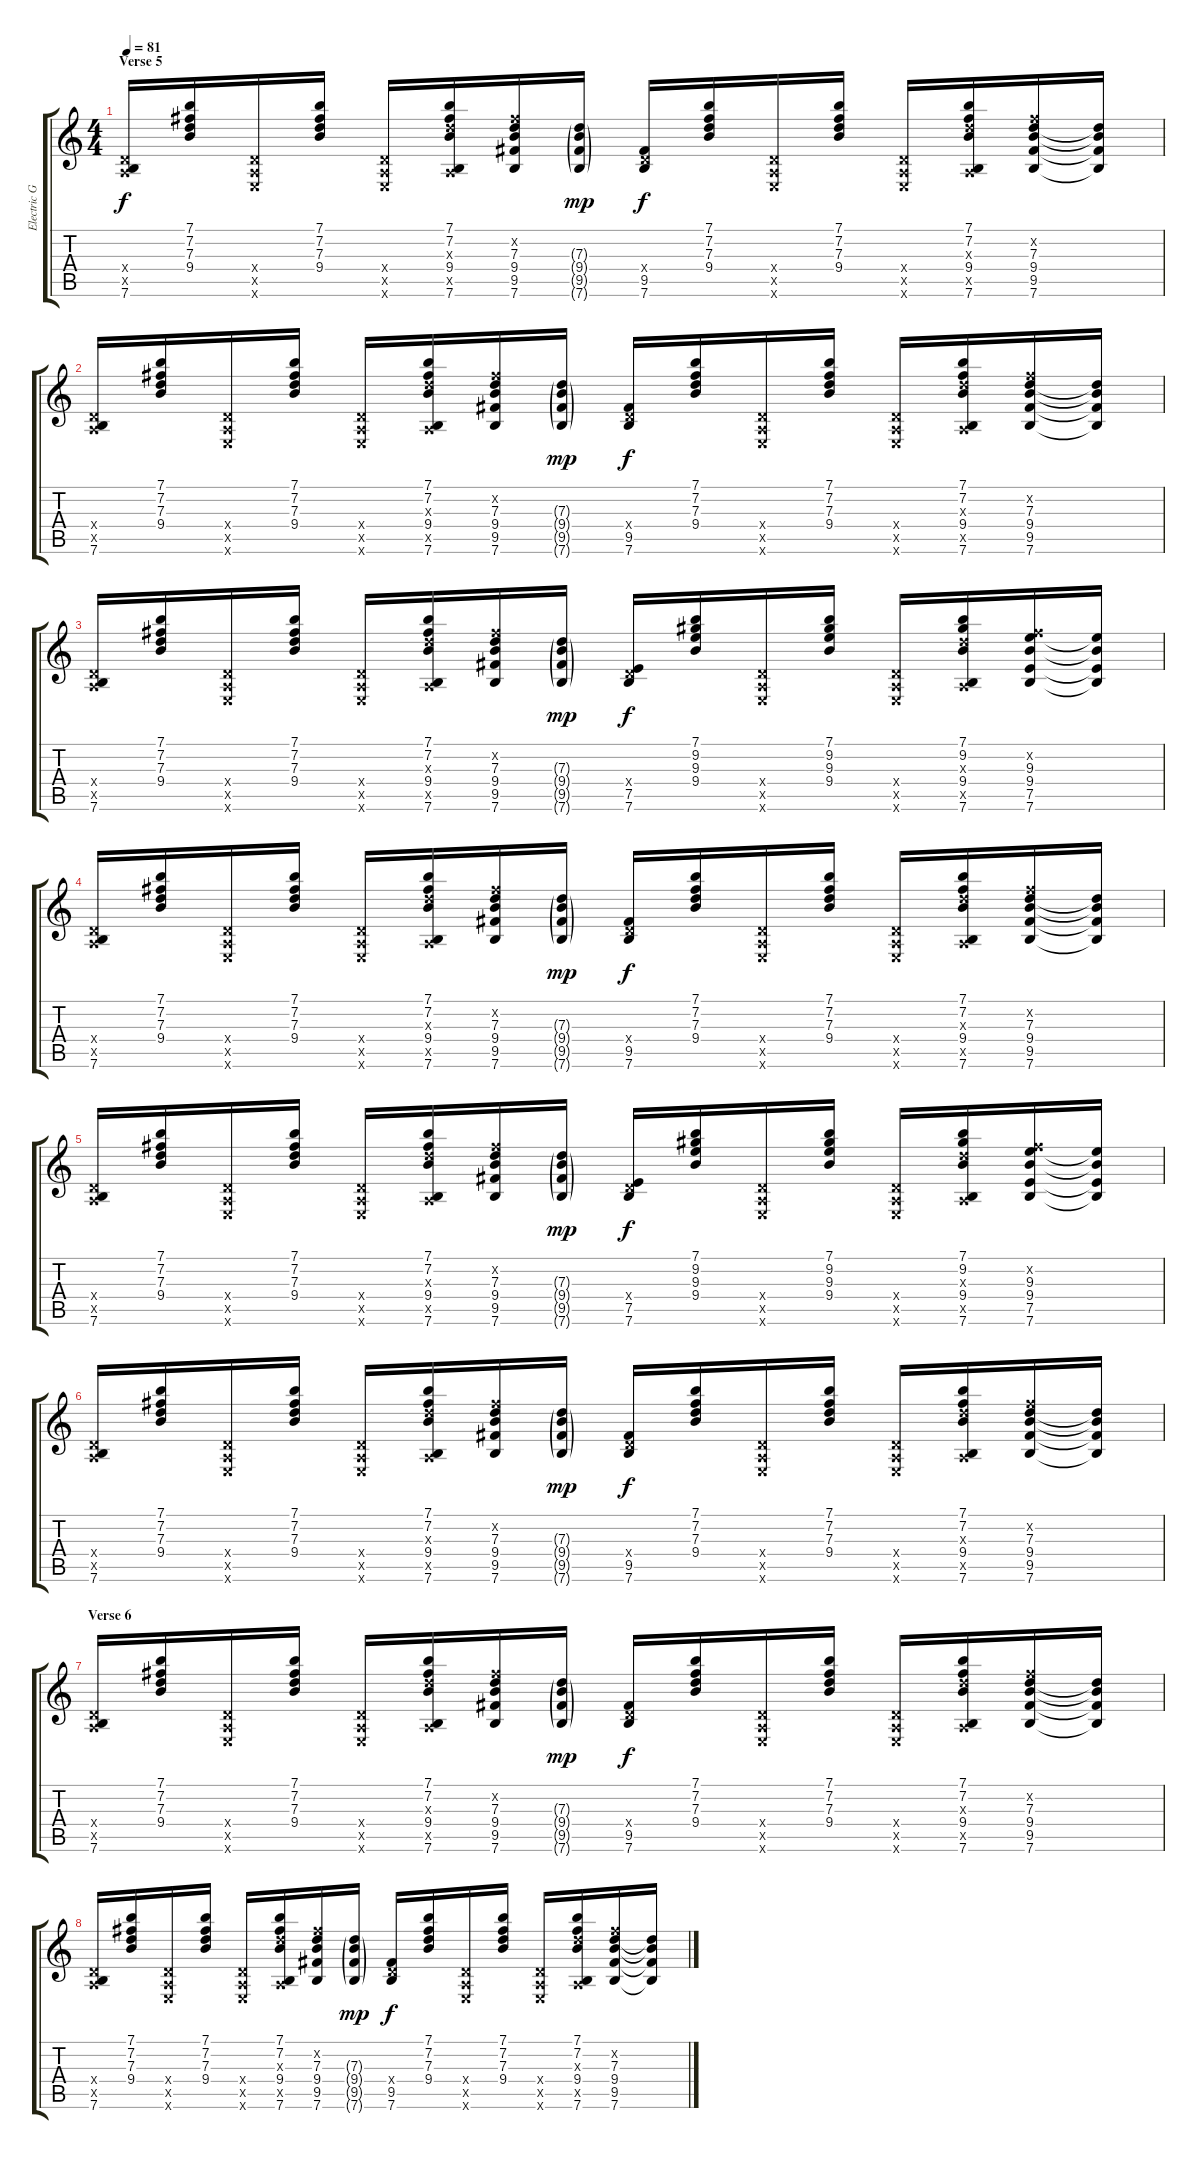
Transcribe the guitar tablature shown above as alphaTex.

\track ("Electric Guitar (Rythm)" "Electric G") {instrument electricguitarclean}
\staff {score tabs}
\tuning (E4 B3 G3 D3 A2 E2) {hide}
\ts (4 4)
\section ("" "Verse 5")
\tempo 81
\clef g2
\ks c
(0.4{x} 0.5{x} 7.6).16{dy f volume 12 instrument electricguitarclean} (7.1 7.2 7.3 9.4).16 (0.4{x} 0.5{x} 0.6{x}).16 (7.1 7.2 7.3 9.4).16 (0.4{x} 0.5{x} 0.6{x}).16 (7.1 7.2 7.3{x} 9.4 0.5{x} 7.6).16 (7.2{x} 7.3 9.4 9.5 7.6).16 (7.3{g} 9.4{g} 9.5{g} 7.6{g}).16{dy mp} (0.4{x} 9.5 7.6).16{dy f} (7.1 7.2 7.3 9.4).16 (0.4{x} 0.5{x} 0.6{x}).16 (7.1 7.2 7.3 9.4).16 (0.4{x} 0.5{x} 0.6{x}).16 (7.1 7.2 7.3{x} 9.4 0.5{x} 7.6).16 (7.2{x} 7.3 9.4 9.5 7.6).16 (7.3{t} 9.4{t} 9.5{t} 7.6{t}).16 |
(0.4{x} 0.5{x} 7.6).16 (7.1 7.2 7.3 9.4).16 (0.4{x} 0.5{x} 0.6{x}).16 (7.1 7.2 7.3 9.4).16 (0.4{x} 0.5{x} 0.6{x}).16 (7.1 7.2 7.3{x} 9.4 0.5{x} 7.6).16 (7.2{x} 7.3 9.4 9.5 7.6).16 (7.3{g} 9.4{g} 9.5{g} 7.6{g}).16{dy mp} (0.4{x} 9.5 7.6).16{dy f} (7.1 7.2 7.3 9.4).16 (0.4{x} 0.5{x} 0.6{x}).16 (7.1 7.2 7.3 9.4).16 (0.4{x} 0.5{x} 0.6{x}).16 (7.1 7.2 7.3{x} 9.4 0.5{x} 7.6).16 (7.2{x} 7.3 9.4 9.5 7.6).16 (7.3{t} 9.4{t} 9.5{t} 7.6{t}).16 |
(0.4{x} 0.5{x} 7.6).16 (7.1 7.2 7.3 9.4).16 (0.4{x} 0.5{x} 0.6{x}).16 (7.1 7.2 7.3 9.4).16 (0.4{x} 0.5{x} 0.6{x}).16 (7.1 7.2 7.3{x} 9.4 0.5{x} 7.6).16 (7.2{x} 7.3 9.4 9.5 7.6).16 (7.3{g} 9.4{g} 9.5{g} 7.6{g}).16{dy mp} (0.4{x} 7.5 7.6).16{dy f} (7.1 9.2 9.3 9.4).16 (0.4{x} 0.5{x} 0.6{x}).16 (7.1 9.2 9.3 9.4).16 (0.4{x} 0.5{x} 0.6{x}).16 (7.1 9.2 7.3{x} 9.4 0.5{x} 7.6).16 (7.2{x} 9.3 9.4 7.5 7.6).16 (9.3{t} 9.4{t} 7.5{t} 7.6{t}).16 |
(0.4{x} 0.5{x} 7.6).16 (7.1 7.2 7.3 9.4).16 (0.4{x} 0.5{x} 0.6{x}).16 (7.1 7.2 7.3 9.4).16 (0.4{x} 0.5{x} 0.6{x}).16 (7.1 7.2 7.3{x} 9.4 0.5{x} 7.6).16 (7.2{x} 7.3 9.4 9.5 7.6).16 (7.3{g} 9.4{g} 9.5{g} 7.6{g}).16{dy mp} (0.4{x} 9.5 7.6).16{dy f} (7.1 7.2 7.3 9.4).16 (0.4{x} 0.5{x} 0.6{x}).16 (7.1 7.2 7.3 9.4).16 (0.4{x} 0.5{x} 0.6{x}).16 (7.1 7.2 7.3{x} 9.4 0.5{x} 7.6).16 (7.2{x} 7.3 9.4 9.5 7.6).16 (7.3{t} 9.4{t} 9.5{t} 7.6{t}).16 |
(0.4{x} 0.5{x} 7.6).16 (7.1 7.2 7.3 9.4).16 (0.4{x} 0.5{x} 0.6{x}).16 (7.1 7.2 7.3 9.4).16 (0.4{x} 0.5{x} 0.6{x}).16 (7.1 7.2 7.3{x} 9.4 0.5{x} 7.6).16 (7.2{x} 7.3 9.4 9.5 7.6).16 (7.3{g} 9.4{g} 9.5{g} 7.6{g}).16{dy mp} (0.4{x} 7.5 7.6).16{dy f} (7.1 9.2 9.3 9.4).16 (0.4{x} 0.5{x} 0.6{x}).16 (7.1 9.2 9.3 9.4).16 (0.4{x} 0.5{x} 0.6{x}).16 (7.1 9.2 7.3{x} 9.4 0.5{x} 7.6).16 (7.2{x} 9.3 9.4 7.5 7.6).16 (9.3{t} 9.4{t} 7.5{t} 7.6{t}).16 |
(0.4{x} 0.5{x} 7.6).16 (7.1 7.2 7.3 9.4).16 (0.4{x} 0.5{x} 0.6{x}).16 (7.1 7.2 7.3 9.4).16 (0.4{x} 0.5{x} 0.6{x}).16 (7.1 7.2 7.3{x} 9.4 0.5{x} 7.6).16 (7.2{x} 7.3 9.4 9.5 7.6).16 (7.3{g} 9.4{g} 9.5{g} 7.6{g}).16{dy mp} (0.4{x} 9.5 7.6).16{dy f} (7.1 7.2 7.3 9.4).16 (0.4{x} 0.5{x} 0.6{x}).16 (7.1 7.2 7.3 9.4).16 (0.4{x} 0.5{x} 0.6{x}).16 (7.1 7.2 7.3{x} 9.4 0.5{x} 7.6).16 (7.2{x} 7.3 9.4 9.5 7.6).16 (7.3{t} 9.4{t} 9.5{t} 7.6{t}).16 |
\section ("" "Verse 6")
(0.4{x} 0.5{x} 7.6).16 (7.1 7.2 7.3 9.4).16 (0.4{x} 0.5{x} 0.6{x}).16 (7.1 7.2 7.3 9.4).16 (0.4{x} 0.5{x} 0.6{x}).16 (7.1 7.2 7.3{x} 9.4 0.5{x} 7.6).16 (7.2{x} 7.3 9.4 9.5 7.6).16 (7.3{g} 9.4{g} 9.5{g} 7.6{g}).16{dy mp} (0.4{x} 9.5 7.6).16{dy f} (7.1 7.2 7.3 9.4).16 (0.4{x} 0.5{x} 0.6{x}).16 (7.1 7.2 7.3 9.4).16 (0.4{x} 0.5{x} 0.6{x}).16 (7.1 7.2 7.3{x} 9.4 0.5{x} 7.6).16 (7.2{x} 7.3 9.4 9.5 7.6).16 (7.3{t} 9.4{t} 9.5{t} 7.6{t}).16 |
(0.4{x} 0.5{x} 7.6).16 (7.1 7.2 7.3 9.4).16 (0.4{x} 0.5{x} 0.6{x}).16 (7.1 7.2 7.3 9.4).16 (0.4{x} 0.5{x} 0.6{x}).16 (7.1 7.2 7.3{x} 9.4 0.5{x} 7.6).16 (7.2{x} 7.3 9.4 9.5 7.6).16 (7.3{g} 9.4{g} 9.5{g} 7.6{g}).16{dy mp} (0.4{x} 9.5 7.6).16{dy f} (7.1 7.2 7.3 9.4).16 (0.4{x} 0.5{x} 0.6{x}).16 (7.1 7.2 7.3 9.4).16 (0.4{x} 0.5{x} 0.6{x}).16 (7.1 7.2 7.3{x} 9.4 0.5{x} 7.6).16 (7.2{x} 7.3 9.4 9.5 7.6).16 (7.3{t} 9.4{t} 9.5{t} 7.6{t}).16
